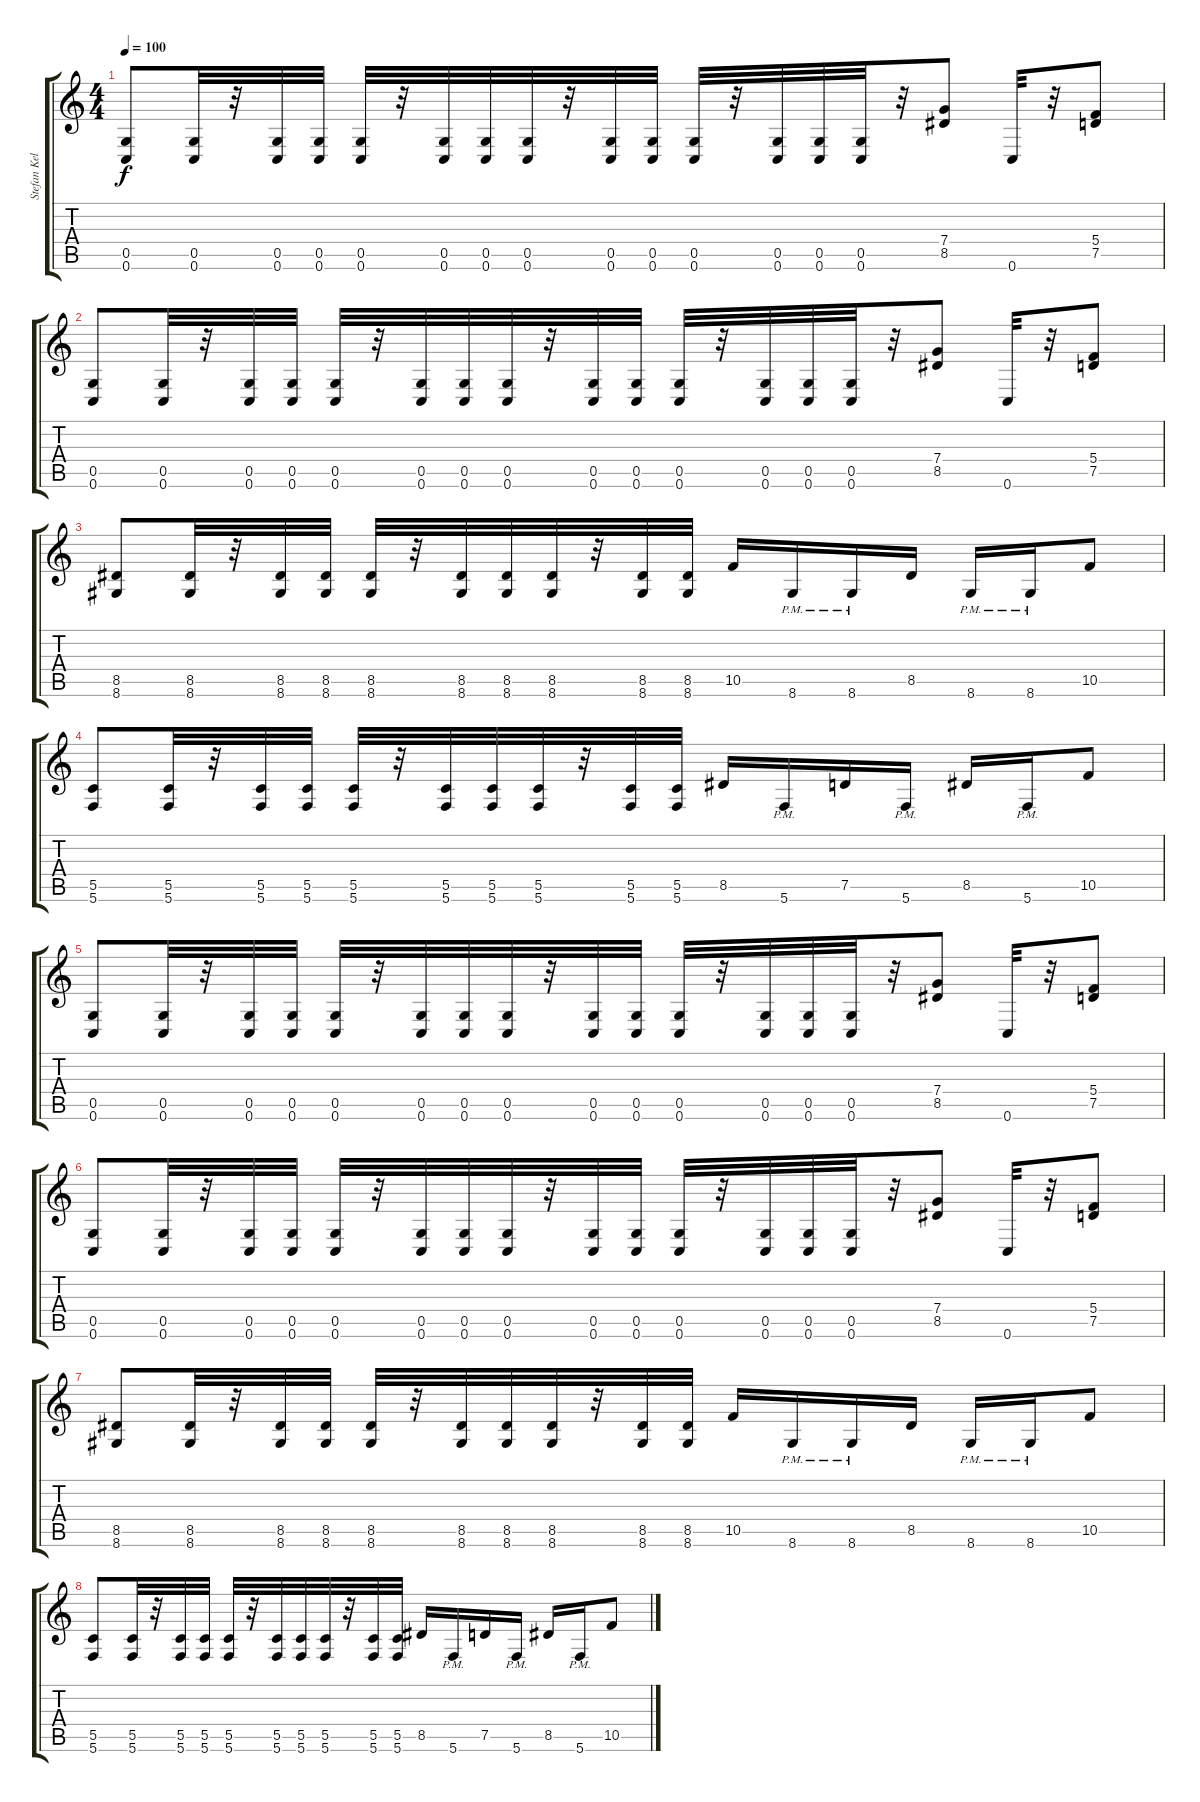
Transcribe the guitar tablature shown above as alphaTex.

\track ("Stefan Keller" "Stefan Kel") {instrument distortionguitar}
\staff {score tabs}
\tuning (D4 A3 F3 C3 G2 C2) {hide}
\ts (4 4)
\tempo 100
\clef g2
\ks c
(0.5 0.6).8{dy f} (0.5 0.6).32 r.32 (0.5 0.6).32 (0.5 0.6).32 (0.5 0.6).32 r.32 (0.5 0.6).32 (0.5 0.6).32 (0.5 0.6).32 r.32 (0.5 0.6).32 (0.5 0.6).32 (0.5 0.6).32 r.32 (0.5 0.6).32 (0.5 0.6).32 (0.5 0.6).32 r.32 (7.4 8.5).8 0.6.32 r.32 (5.4 7.5).8 |
(0.5 0.6).8 (0.5 0.6).32 r.32 (0.5 0.6).32 (0.5 0.6).32 (0.5 0.6).32 r.32 (0.5 0.6).32 (0.5 0.6).32 (0.5 0.6).32 r.32 (0.5 0.6).32 (0.5 0.6).32 (0.5 0.6).32 r.32 (0.5 0.6).32 (0.5 0.6).32 (0.5 0.6).32 r.32 (7.4 8.5).8 0.6.32 r.32 (5.4 7.5).8 |
(8.5 8.6).8 (8.5 8.6).32 r.32 (8.5 8.6).32 (8.5 8.6).32 (8.5 8.6).32 r.32 (8.5 8.6).32 (8.5 8.6).32 (8.5 8.6).32 r.32 (8.5 8.6).32 (8.5 8.6).32 10.5.16 8.6{pm}.16 8.6{pm}.16 8.5.16 8.6{pm}.16 8.6{pm}.16 10.5.8 |
(5.5 5.6).8 (5.5 5.6).32 r.32 (5.5 5.6).32 (5.5 5.6).32 (5.5 5.6).32 r.32 (5.5 5.6).32 (5.5 5.6).32 (5.5 5.6).32 r.32 (5.5 5.6).32 (5.5 5.6).32 8.5.16 5.6{pm}.16 7.5.16 5.6{pm}.16 8.5.16 5.6{pm}.16 10.5.8 |
(0.5 0.6).8 (0.5 0.6).32 r.32 (0.5 0.6).32 (0.5 0.6).32 (0.5 0.6).32 r.32 (0.5 0.6).32 (0.5 0.6).32 (0.5 0.6).32 r.32 (0.5 0.6).32 (0.5 0.6).32 (0.5 0.6).32 r.32 (0.5 0.6).32 (0.5 0.6).32 (0.5 0.6).32 r.32 (7.4 8.5).8 0.6.32 r.32 (5.4 7.5).8 |
(0.5 0.6).8 (0.5 0.6).32 r.32 (0.5 0.6).32 (0.5 0.6).32 (0.5 0.6).32 r.32 (0.5 0.6).32 (0.5 0.6).32 (0.5 0.6).32 r.32 (0.5 0.6).32 (0.5 0.6).32 (0.5 0.6).32 r.32 (0.5 0.6).32 (0.5 0.6).32 (0.5 0.6).32 r.32 (7.4 8.5).8 0.6.32 r.32 (5.4 7.5).8 |
(8.5 8.6).8 (8.5 8.6).32 r.32 (8.5 8.6).32 (8.5 8.6).32 (8.5 8.6).32 r.32 (8.5 8.6).32 (8.5 8.6).32 (8.5 8.6).32 r.32 (8.5 8.6).32 (8.5 8.6).32 10.5.16 8.6{pm}.16 8.6{pm}.16 8.5.16 8.6{pm}.16 8.6{pm}.16 10.5.8 |
(5.5 5.6).8 (5.5 5.6).32 r.32 (5.5 5.6).32 (5.5 5.6).32 (5.5 5.6).32 r.32 (5.5 5.6).32 (5.5 5.6).32 (5.5 5.6).32 r.32 (5.5 5.6).32 (5.5 5.6).32 8.5.16 5.6{pm}.16 7.5.16 5.6{pm}.16 8.5.16 5.6{pm}.16 10.5.8
